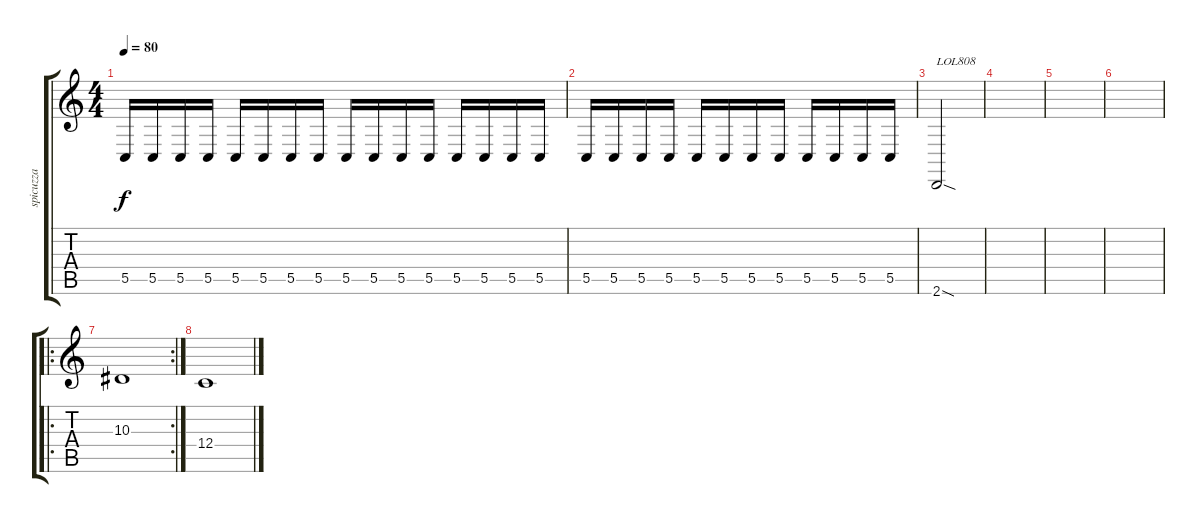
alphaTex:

\track ("spicuzza" "spicuzza") {instrument fx7echoes}
\staff {score tabs}
\tuning (D4 A3 F3 C3 G2 C2) {hide}
\ts (4 4)
\tempo 80
\clef g2
\ks c
5.5.16{dy f volume 7 instrument fx8scifi} 5.5.16 5.5.16 5.5.16 5.5.16 5.5.16 5.5.16 5.5.16 5.5.16 5.5.16 5.5.16 5.5.16 5.5.16 5.5.16 5.5.16 5.5.16 |
5.5.16 5.5.16 5.5.16 5.5.16 5.5.16 5.5.16 5.5.16 5.5.16 5.5.16 5.5.16 5.5.16 5.5.16 |
2.6{sod}.2{txt "LOL808" volume 16 instrument electricbassfinger} |
|
|
|
\ro
\rc 2
10.3.1{volume 8 instrument choiraahs} |
12.4.1
